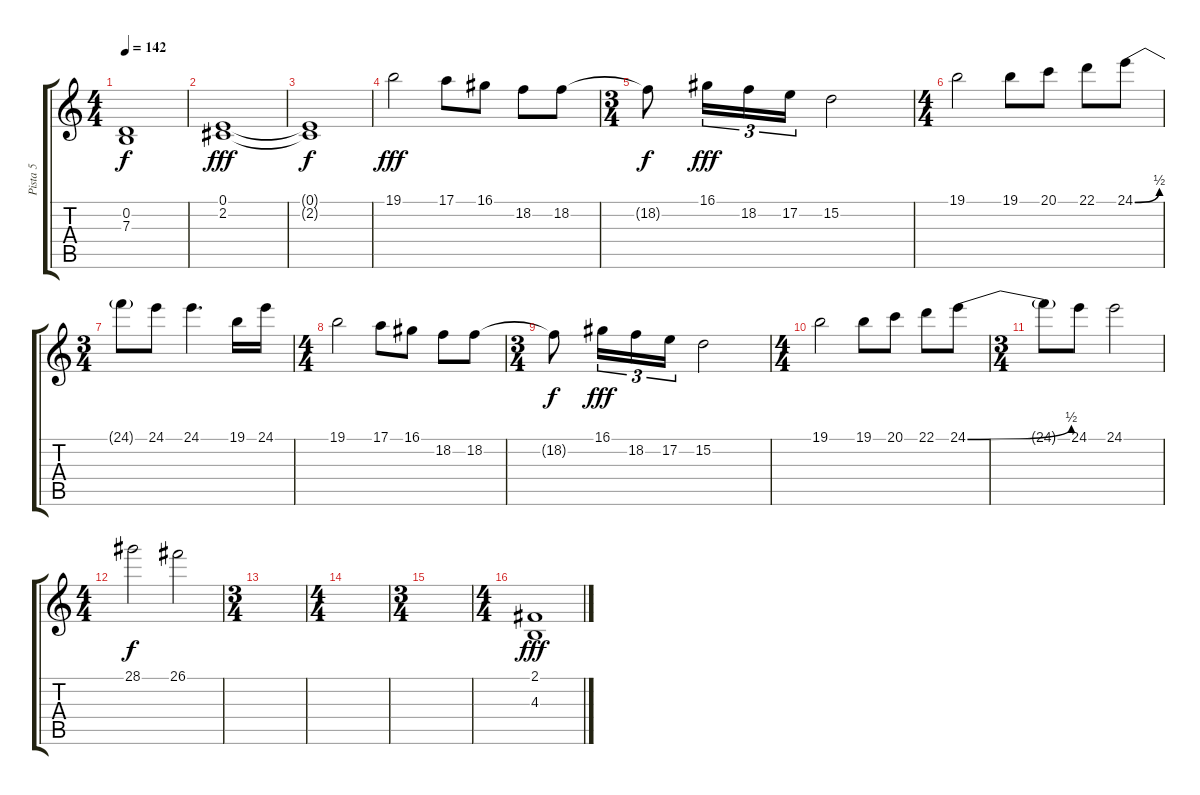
\track ("Pista 5" "Pista 5") {instrument stringensemble2}
\staff {score tabs}
\tuning (E4 B3 G3 D3 A2 E2) {hide}
\ts (4 4)
\tempo 142
\clef g2
\ks c
(0.2{t} 7.3{t}).1{dy f} |
(0.1 2.2).1{dy fff} |
(0.1{t} 2.2{t}).1{dy f} |
19.1.2{dy fff volume 10 instrument lead2sawtooth} 17.1.8 16.1.8 18.2.8 18.2.8 |
\ts (3 4)
18.2{t}.8{dy f} 16.1.16{tu (3 2) dy fff} 18.2.16{tu (3 2)} 17.2.16{tu (3 2)} 15.2.2 |
\ts (4 4)
19.1.2 19.1.8 20.1.8 22.1.8 24.1{be (bend 0 0 60 2)}.8 |
\ts (3 4)
24.1{t}.8 24.1.8 24.1.4{d} 19.1.16 24.1.16 |
\ts (4 4)
19.1.2{instrument lead2sawtooth} 17.1.8 16.1.8 18.2.8 18.2.8 |
\ts (3 4)
18.2{t}.8{dy f} 16.1.16{tu (3 2) dy fff} 18.2.16{tu (3 2)} 17.2.16{tu (3 2)} 15.2.2 |
\ts (4 4)
19.1.2 19.1.8 20.1.8 22.1.8 24.1{be (bend 0 0 60 2)}.8 |
\ts (3 4)
24.1{t}.8 24.1.8 24.1.2 |
\ts (4 4)
28.1.2{dy f} 26.1.2 |
\ts (3 4)
|
\ts (4 4)
|
\ts (3 4)
|
\ts (4 4)
(2.1 4.3).1{dy fff instrument stringensemble2}
